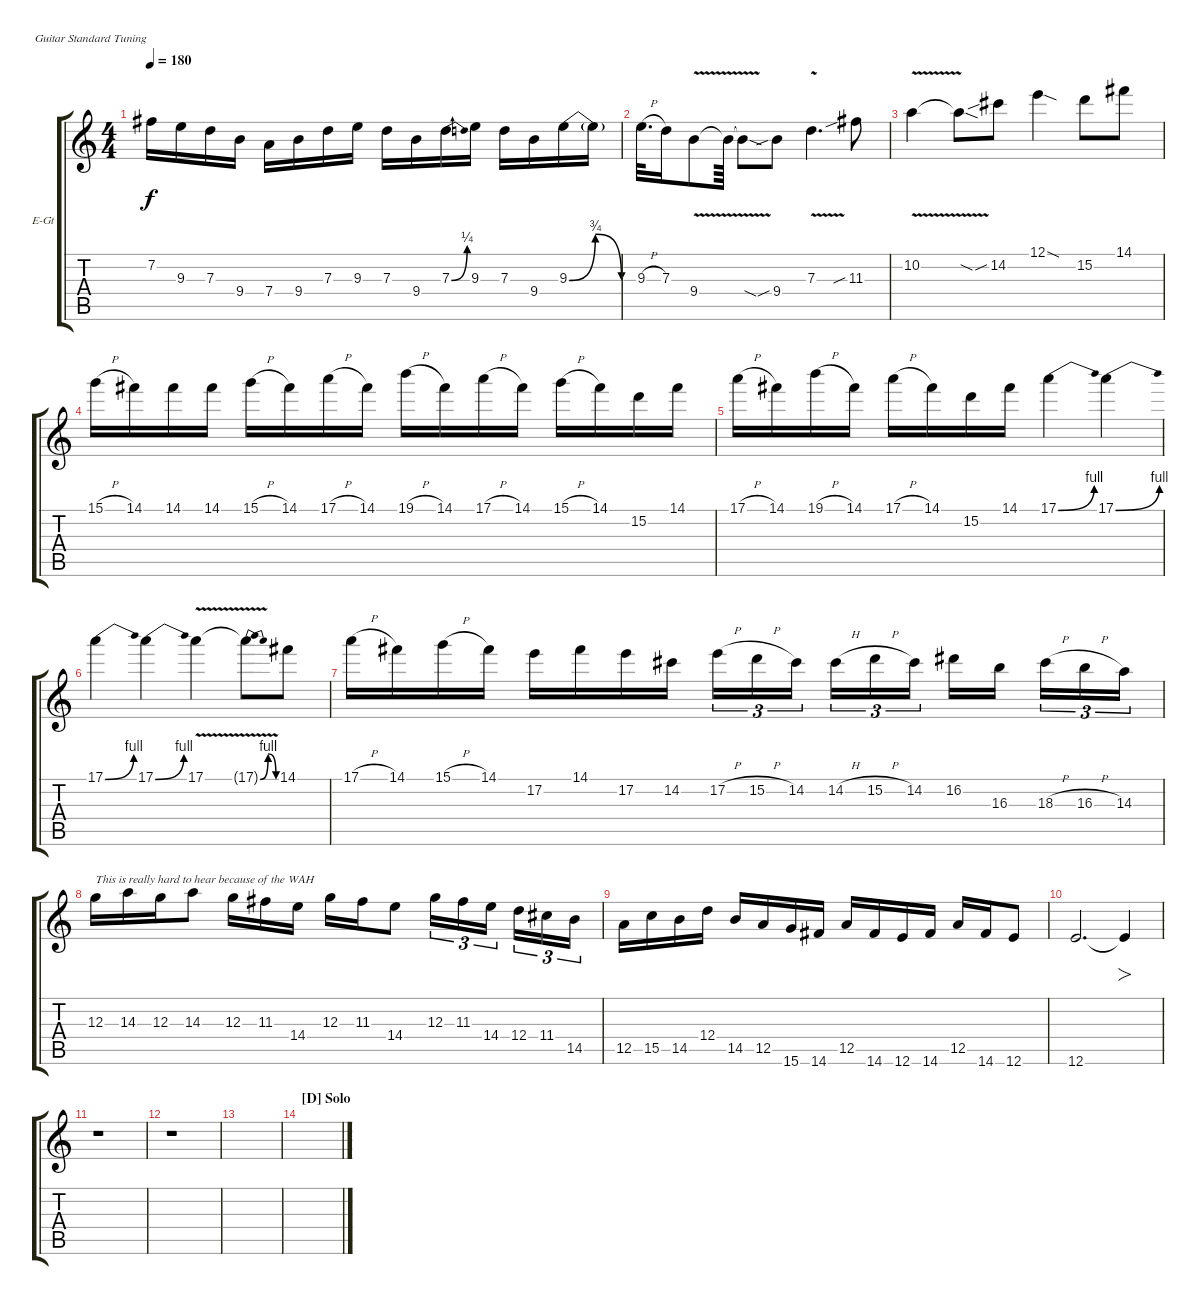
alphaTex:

\bracketExtendMode groupsimilarinstruments
\firstSystemTrackNameOrientation horizontal
\otherSystemsTrackNameOrientation horizontal
\track ("Solo" "E-Gt") {instrument distortionguitar}
\staff {score tabs}
\tuning (E4 B3 G3 D3 A2 E2)
\ts (4 4)
\tempo 180
\clef g2
\scale
0.930643
\ks c
7.2.16{dy f} 9.3.16 7.3.16 9.4.16 7.4.16 9.4.16 7.3.16 9.3.16 7.3.16 9.4.16 7.3{be (bend 0 0 13.799999999999999 1)}.16 9.3.16 7.3.16 9.4.16 9.3{be (bendrelease 0 0 43.8 3 44.4 3 59.4 0)}.16 9.3{t}.16 |
\scale
0.930643 9.3{h}.32{d} 7.3.16 9.4{v}.8 9.4{v t}.64 9.4{v sod t}.8 9.4{sib}.8 7.3{v}.4{d} 11.3{sib}.8 |
\scale
0.930643 10.2{v}.4 10.2{v sod t}.8 14.2{sib}.8 12.1{sod}.4 15.2.8 14.1.8 |
\scale
0.930643 15.1{h}.16 14.1.16 14.1.16 14.1.16 15.1{h}.16 14.1.16 17.1{h}.16 14.1.16 19.1{h}.16 14.1.16 17.1{h}.16 14.1.16 15.1{h}.16 14.1.16 15.2.16 14.1.16 |
\scale
0.930643 17.1{h}.16 14.1.16 19.1{h}.16 14.1.16 17.1{h}.16 14.1.16 15.2.16 14.1.16 17.1{be (bend 0 0 60 4)}.4 17.1{be (bend 0 0 60 4)}.4 |
\scale
0.930643 17.1{be (bend 0 0 60 4)}.4 17.1{be (bend 0 0 60 4)}.4 17.1{v}.4 17.1{be (bendrelease 0 0 10.2 4 20.4 4 30 0) t}.8 14.1.8 |
\scale
1.31274 17.1{h}.16 14.1.16 15.1{h}.16 14.1.16 17.2.16 14.1.16 17.2.16 14.2.16 17.2{h}.16{tu (3 2)} 15.2{h}.16{tu (3 2)} 14.2.16{tu (3 2)} 14.2{h}.16{tu (3 2)} 15.2{h}.16{tu (3 2)} 14.2.16{tu (3 2)} 16.2.16 16.3.16 18.3{h}.16{tu (3 2)} 16.3{h}.16{tu (3 2)} 14.3.16{tu (3 2)} |
\scale
0.960908 12.3.16{txt "This is really hard to hear because of the WAH"} 14.3.16 12.3.16 14.3.8 12.3.16 11.3.16 14.4.16 12.3.16 11.3.16 14.4.8 12.3.16{tu (3 2)} 11.3.16{tu (3 2)} 14.4.16{tu (3 2)} 12.4.16{tu (3 2)} 11.4.16{tu (3 2)} 14.5.16{tu (3 2)} |
\scale
0.960908 12.5.16 15.5.16 14.5.16 12.4.16 14.5.16 12.5.16 15.6.16 14.6.16 12.5.16 14.6.16 12.6.16 14.6.16 12.5.16 14.6.16 12.6.8 |
\scale
0.960908 12.6.2{d} 12.6{t}.4{fo} |
\scale
0.960908 r.1 |
\scale
0.960908 r.1 |
\scale
0.960908 |
\section ("D" "Solo")
\scale
0.960908 |
\scale
0.960908 |
\scale
1.35183
